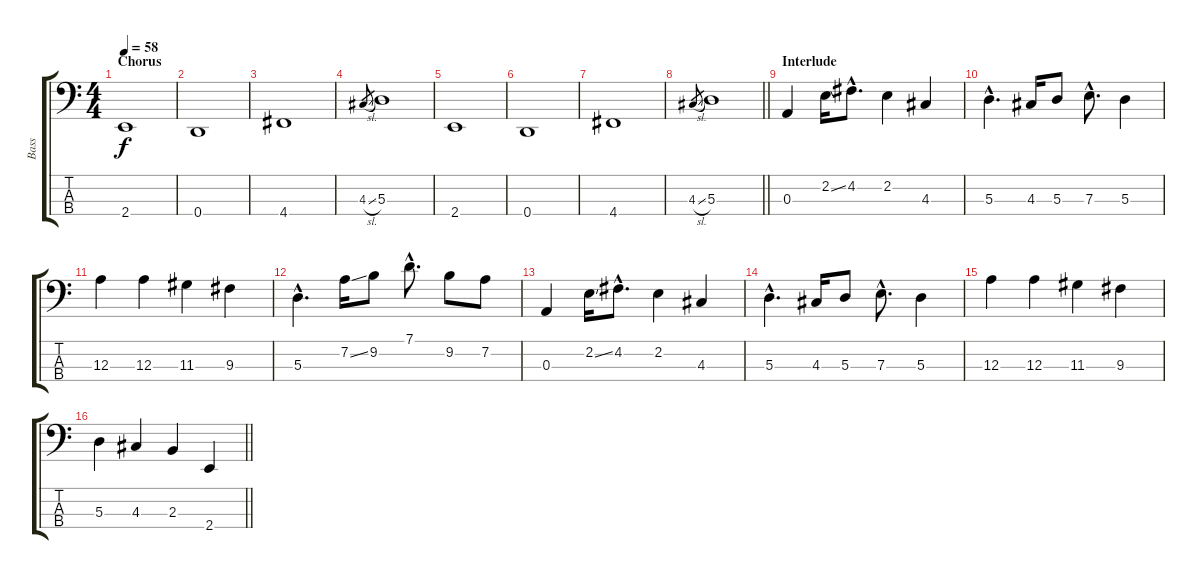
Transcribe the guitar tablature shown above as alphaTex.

\track ("Bass" "Bass") {instrument electricbassfinger}
\staff {score tabs}
\tuning (G2 D2 A1 D1) {hide}
\ts (4 4)
\section ("" "Chorus")
\tempo 58
\clef f4
\ks c
2.4.1{dy f} |
0.4.1 |
4.4.1 |
4.3{sl}.8{gr} 5.3.1 |
2.4.1 |
0.4.1 |
4.4.1 |
\barLineRight lightlight
4.3{sl}.8{gr} 5.3.1 |
\section ("" "Interlude")
0.3.4 2.2{ss}.16 4.2{hac}.8{d} 2.2.4 4.3.4 |
5.3{hac}.4{d} 4.3.16 5.3.8 7.3{hac}.8{d} 5.3.4 |
12.3.4 12.3.4 11.3.4 9.3.4 |
5.3{hac}.4{d} 7.2{ss}.16 9.2.8 7.1{hac}.8{d} 9.2.8 7.2.8 |
0.3.4 2.2{ss}.16 4.2{hac}.8{d} 2.2.4 4.3.4 |
5.3{hac}.4{d} 4.3.16 5.3.8 7.3{hac}.8{d} 5.3.4 |
12.3.4 12.3.4 11.3.4 9.3.4 |
\barLineRight lightlight
5.3.4 4.3.4 2.3.4 2.4.4
